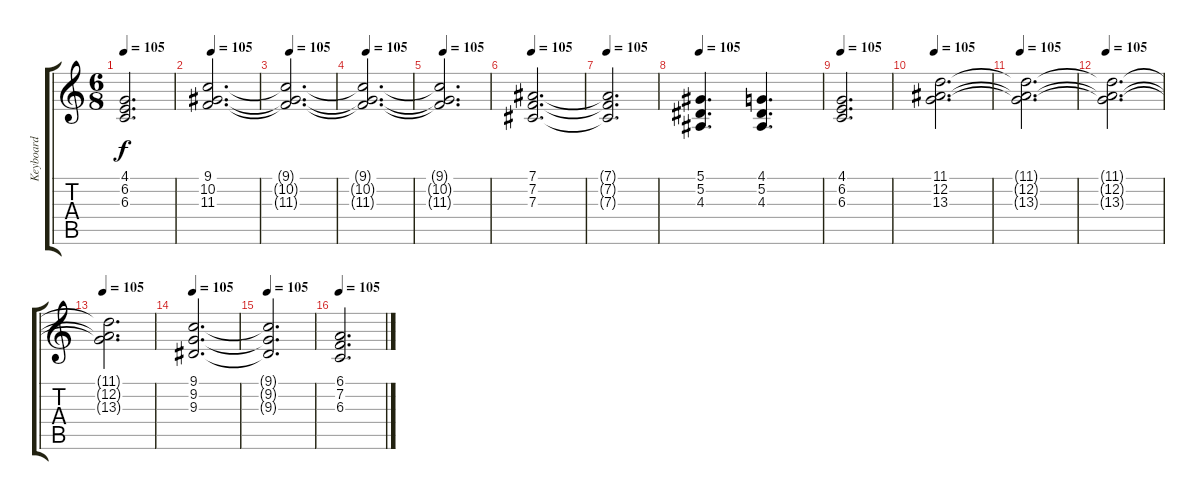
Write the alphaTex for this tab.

\track ("Keyboard" "Keyboard") {instrument pad3polysynth}
\staff {score tabs}
\tuning (Eb4 Bb3 Gb3 Db3 Ab2 Eb2) {hide}
\ts (6 8)
\tempo 105
\clef g2
\ks c
(4.1 6.2 6.3).2{d dy f} |
\tempo 105
(9.1 10.2 11.3).2{d} |
\tempo 105
(9.1{t} 10.2{t} 11.3{t}).2{d} |
\tempo 105
(9.1{t} 10.2{t} 11.3{t}).2{d} |
\tempo 105
(9.1{t} 10.2{t} 11.3{t}).2{d} |
\tempo 105
(7.1 7.2 7.3).2{d} |
\tempo 105
(7.1{t} 7.2{t} 7.3{t}).2{d} |
\tempo 105
(5.1 5.2 4.3).4{d} (4.1 5.2 4.3).4{d} |
\tempo 105
(4.1 6.2 6.3).2{d} |
\tempo 105
(11.1 12.2 13.3).2{d} |
\tempo 105
(11.1{t} 12.2{t} 13.3{t}).2{d} |
\tempo 105
(11.1{t} 12.2{t} 13.3{t}).2{d} |
\tempo 105
(11.1{t} 12.2{t} 13.3{t}).2{d} |
\tempo 105
(9.1 9.2 9.3).2{d} |
\tempo 105
(9.1{t} 9.2{t} 9.3{t}).2{d} |
\tempo 105
(6.1 7.2 6.3).2{d}
